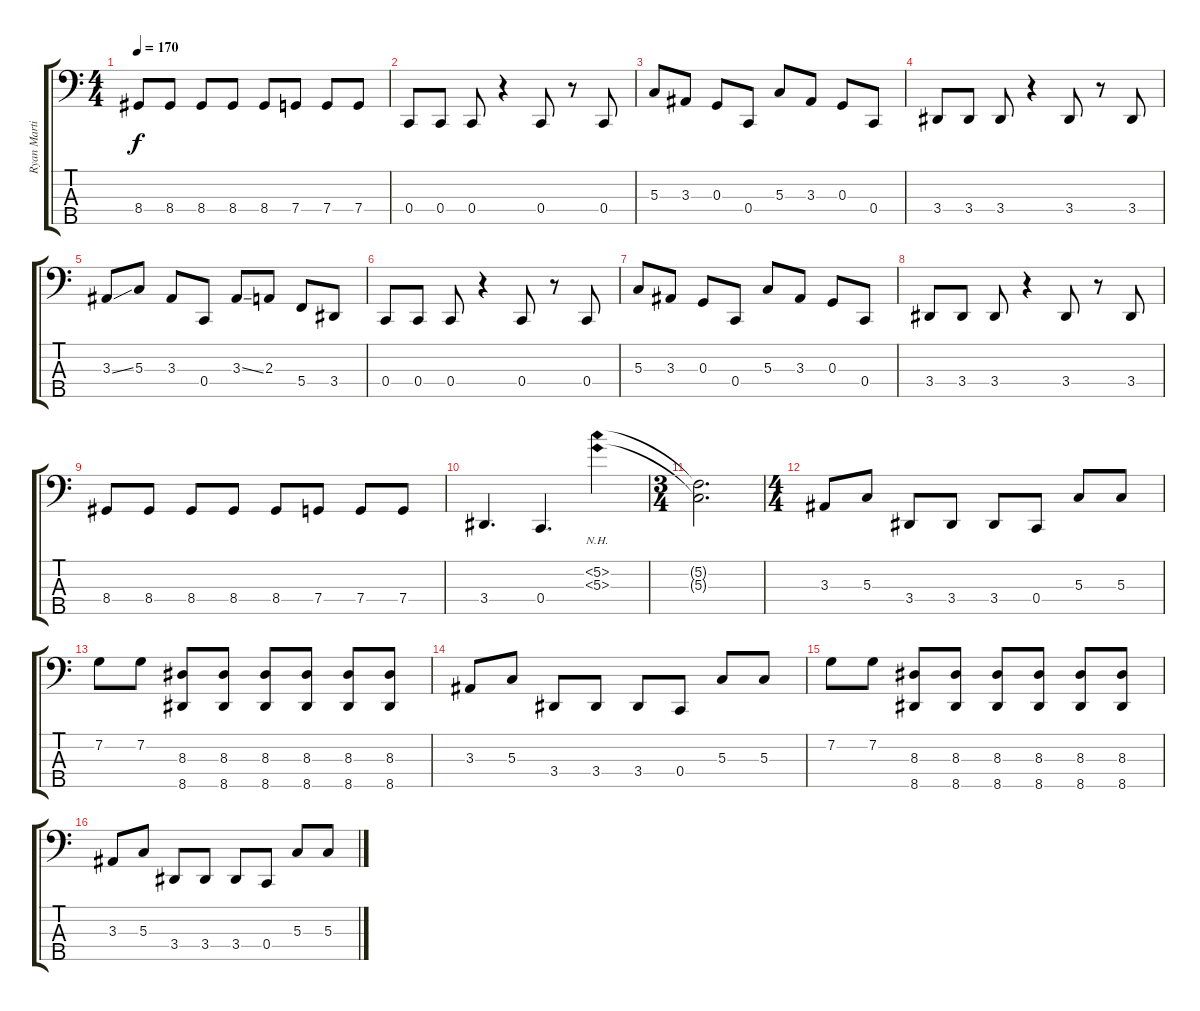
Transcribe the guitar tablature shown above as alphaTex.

\track ("Ryan Martinie" "Ryan Marti") {instrument electricbassfinger}
\staff {score tabs}
\tuning (F2 C2 G1 C1 G0) {hide}
\ts (4 4)
\tempo 170
\clef f4
\ks c
8.4.8{dy f} 8.4.8 8.4.8 8.4.8 8.4.8 7.4.8 7.4.8 7.4.8 |
0.4.8 0.4.8 0.4.8 r.4 0.4.8 r.8 0.4.8 |
5.3.8 3.3.8 0.3.8 0.4.8 5.3.8 3.3.8 0.3.8 0.4.8 |
3.4.8 3.4.8 3.4.8 r.4 3.4.8 r.8 3.4.8 |
3.3{ss}.8 5.3.8 3.3.8 0.4.8 3.3{ss}.8 2.3.8 5.4.8 3.4.8 |
0.4.8 0.4.8 0.4.8 r.4 0.4.8 r.8 0.4.8 |
5.3.8 3.3.8 0.3.8 0.4.8 5.3.8 3.3.8 0.3.8 0.4.8 |
3.4.8 3.4.8 3.4.8 r.4 3.4.8 r.8 3.4.8 |
8.4.8 8.4.8 8.4.8 8.4.8 8.4.8 7.4.8 7.4.8 7.4.8 |
3.4.4{d} 0.4.4{d} (5.2{nh} 5.3{nh}).4 |
\ts (3 4)
(5.2{t} 5.3{t}).2{d} |
\ts (4 4)
3.3.8 5.3.8 3.4.8 3.4.8 3.4.8 0.4.8 5.3.8 5.3.8 |
7.2.8 7.2.8 (8.3 8.5).8{volume 10 instrument slapbass1} (8.3 8.5).8 (8.3 8.5).8 (8.3 8.5).8 (8.3 8.5).8 (8.3 8.5).8 |
3.3.8{volume 16 instrument electricbassfinger} 5.3.8 3.4.8 3.4.8 3.4.8 0.4.8 5.3.8 5.3.8 |
7.2.8 7.2.8 (8.3 8.5).8{volume 10 instrument slapbass1} (8.3 8.5).8 (8.3 8.5).8 (8.3 8.5).8 (8.3 8.5).8 (8.3 8.5).8 |
3.3.8{volume 16 instrument electricbassfinger} 5.3.8 3.4.8 3.4.8 3.4.8 0.4.8 5.3.8 5.3.8
